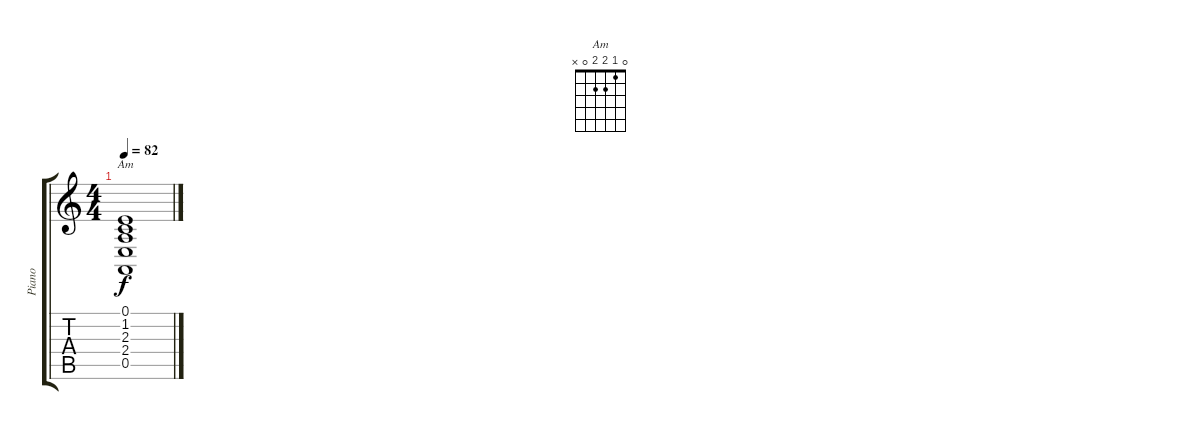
\track ("Piano" "Piano") {instrument brightacousticpiano}
\staff {score tabs}
\tuning (E4 B3 G3 D3 A2 E2) {hide}
\chord ("Am" 0 1 2 2 0 x)
\ts (4 4)
\tempo 82
\clef g2
\ks c
(0.1 1.2 2.3 2.4 0.5).1{ch "Am" dy f}
